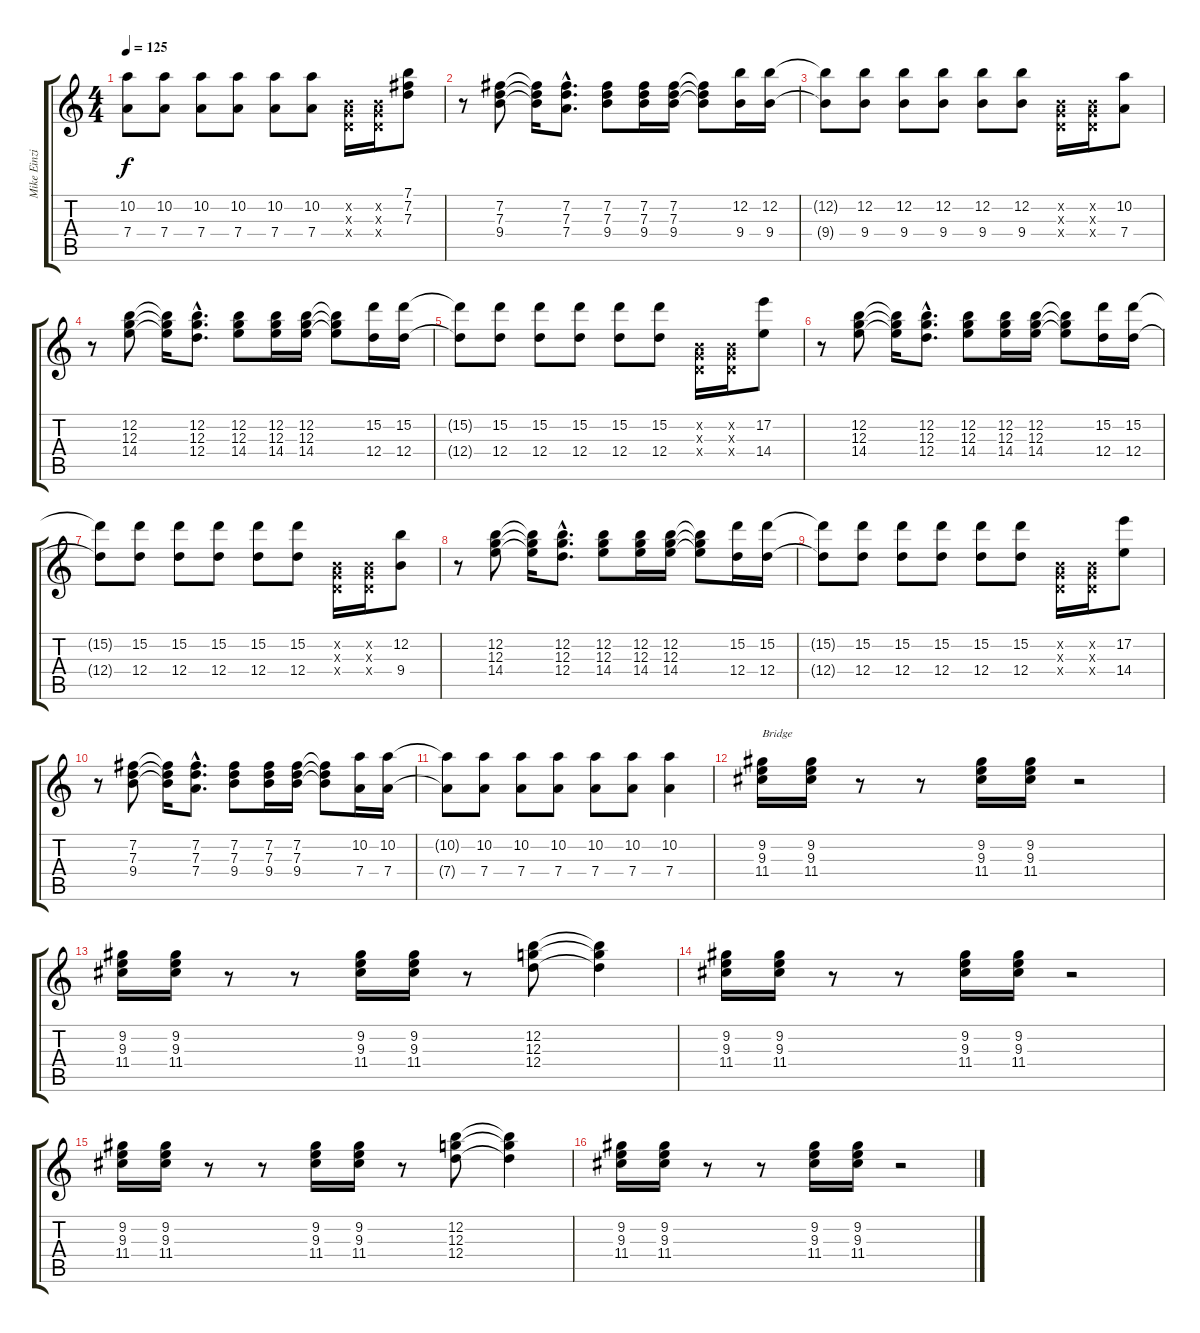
\track ("Mike Einziger" "Mike Einzi") {instrument electricguitarclean}
\staff {score tabs}
\tuning (E4 B3 G3 D3 A2 E2) {hide}
\ts (4 4)
\tempo 125
\clef g2
\ks c
(10.2{t} 7.4{t}).8{dy f} (10.2 7.4).8 (10.2 7.4).8 (10.2 7.4).8 (10.2 7.4).8 (10.2 7.4).8 (0.2{x} 0.3{x} 0.4{x}).16 (0.2{x} 0.3{x} 0.4{x}).16 (7.1 7.2 7.3).8 |
r.8 (7.2 7.3 9.4).8 (7.2{t} 7.3{t} 9.4{t}).16 (7.2{hac} 7.3{hac} 7.4{hac}).8{d} (7.2 7.3 9.4).8 (7.2 7.3 9.4).16 (7.2 7.3 9.4).16 (7.2{t} 7.3{t} 9.4{t}).8 (12.2 9.4).16 (12.2 9.4).16 |
(12.2{t} 9.4{t}).8 (12.2 9.4).8 (12.2 9.4).8 (12.2 9.4).8 (12.2 9.4).8 (12.2 9.4).8 (0.2{x} 0.3{x} 0.4{x}).16 (0.2{x} 0.3{x} 0.4{x}).16 (10.2 7.4).8 |
r.8 (12.2 12.3 14.4).8 (12.2{t} 12.3{t} 14.4{t}).16 (12.2{hac} 12.3{hac} 12.4{hac}).8{d} (12.2 12.3 14.4).8 (12.2 12.3 14.4).16 (12.2 12.3 14.4).16 (12.2{t} 12.3{t} 14.4{t}).8 (15.2 12.4).16 (15.2 12.4).16 |
(15.2{t} 12.4{t}).8 (15.2 12.4).8 (15.2 12.4).8 (15.2 12.4).8 (15.2 12.4).8 (15.2 12.4).8 (0.2{x} 0.3{x} 0.4{x}).16 (0.2{x} 0.3{x} 0.4{x}).16 (17.2 14.4).8 |
r.8 (12.2 12.3 14.4).8 (12.2{t} 12.3{t} 14.4{t}).16 (12.2{hac} 12.3{hac} 12.4{hac}).8{d} (12.2 12.3 14.4).8 (12.2 12.3 14.4).16 (12.2 12.3 14.4).16 (12.2{t} 12.3{t} 14.4{t}).8 (15.2 12.4).16 (15.2 12.4).16 |
(15.2{t} 12.4{t}).8 (15.2 12.4).8 (15.2 12.4).8 (15.2 12.4).8 (15.2 12.4).8 (15.2 12.4).8 (0.2{x} 0.3{x} 0.4{x}).16 (0.2{x} 0.3{x} 0.4{x}).16 (12.2 9.4).8 |
r.8 (12.2 12.3 14.4).8 (12.2{t} 12.3{t} 14.4{t}).16 (12.2{hac} 12.3{hac} 12.4{hac}).8{d} (12.2 12.3 14.4).8 (12.2 12.3 14.4).16 (12.2 12.3 14.4).16 (12.2{t} 12.3{t} 14.4{t}).8 (15.2 12.4).16 (15.2 12.4).16 |
(15.2{t} 12.4{t}).8 (15.2 12.4).8 (15.2 12.4).8 (15.2 12.4).8 (15.2 12.4).8 (15.2 12.4).8 (0.2{x} 0.3{x} 0.4{x}).16 (0.2{x} 0.3{x} 0.4{x}).16 (17.2 14.4).8 |
r.8 (7.2 7.3 9.4).8 (7.2{t} 7.3{t} 9.4{t}).16 (7.2{hac} 7.3{hac} 7.4{hac}).8{d} (7.2 7.3 9.4).8 (7.2 7.3 9.4).16 (7.2 7.3 9.4).16 (7.2{t} 7.3{t} 9.4{t}).8 (10.2 7.4).16 (10.2 7.4).16 |
(10.2{t} 7.4{t}).8 (10.2 7.4).8 (10.2 7.4).8 (10.2 7.4).8 (10.2 7.4).8 (10.2 7.4).8 (10.2 7.4).4 |
(9.2 9.3 11.4).16{txt "Bridge"} (9.2 9.3 11.4).16 r.8 r.8 (9.2 9.3 11.4).16 (9.2 9.3 11.4).16 r.2 |
(9.2 9.3 11.4).16 (9.2 9.3 11.4).16 r.8 r.8 (9.2 9.3 11.4).16 (9.2 9.3 11.4).16 r.8 (12.2 12.3 12.4).8 (12.2{t} 12.3{t} 12.4{t}).4 |
(9.2 9.3 11.4).16 (9.2 9.3 11.4).16 r.8 r.8 (9.2 9.3 11.4).16 (9.2 9.3 11.4).16 r.2 |
(9.2 9.3 11.4).16 (9.2 9.3 11.4).16 r.8 r.8 (9.2 9.3 11.4).16 (9.2 9.3 11.4).16 r.8 (12.2 12.3 12.4).8 (12.2{t} 12.3{t} 12.4{t}).4 |
(9.2 9.3 11.4).16 (9.2 9.3 11.4).16 r.8 r.8 (9.2 9.3 11.4).16 (9.2 9.3 11.4).16 r.2
